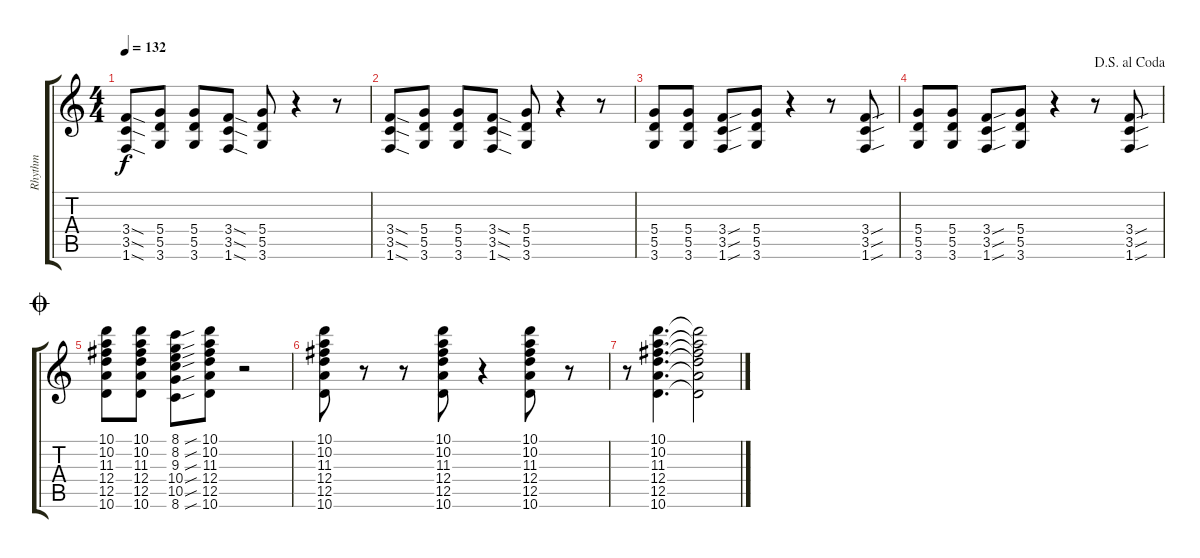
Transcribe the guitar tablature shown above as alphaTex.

\track ("Rhythm" "Rhythm") {instrument distortionguitar}
\staff {score tabs}
\tuning (E4 B3 G3 D3 A2 E2) {hide}
\ts (4 4)
\tempo 132
\clef g2
\ks c
(3.4{sod} 3.5{sod} 1.6{sod}).8{dy f} (5.4 5.5 3.6).8 (5.4 5.5 3.6).8 (3.4{sod} 3.5{sod} 1.6{sod}).8 (5.4 5.5 3.6).8 r.4 r.8 |
(3.4{sod} 3.5{sod} 1.6{sod}).8 (5.4 5.5 3.6).8 (5.4 5.5 3.6).8 (3.4{sod} 3.5{sod} 1.6{sod}).8 (5.4 5.5 3.6).8 r.4 r.8 |
(5.4 5.5 3.6).8 (5.4 5.5 3.6).8 (3.4{sou} 3.5{sou} 1.6{sou}).8 (5.4 5.5 3.6).8 r.4 r.8 (3.4{sou} 3.5{sou} 1.6{sou}).8 |
\jump dalsegnoalcoda
(5.4 5.5 3.6).8 (5.4 5.5 3.6).8 (3.4{sou} 3.5{sou} 1.6{sou}).8 (5.4 5.5 3.6).8 r.4 r.8 (3.4{sou} 3.5{sou} 1.6{sou}).8 |
\jump coda
(10.1 10.2 11.3 12.4 12.5 10.6).8 (10.1 10.2 11.3 12.4 12.5 10.6).8 (8.1{sou} 8.2{sou} 9.3{sou} 10.4{sou} 10.5{sou} 8.6{sou}).8 (10.1 10.2 11.3 12.4 12.5 10.6).8 r.2 |
(10.1 10.2 11.3 12.4 12.5 10.6).8 r.8 r.8 (10.1 10.2 11.3 12.4 12.5 10.6).8 r.4 (10.1 10.2 11.3 12.4 12.5 10.6).8 r.8 |
r.8 (10.1 10.2 11.3 12.4 12.5 10.6).4{d} (10.1{t} 10.2{t} 11.3{t} 12.4{t} 12.5{t} 10.6{t}).2
